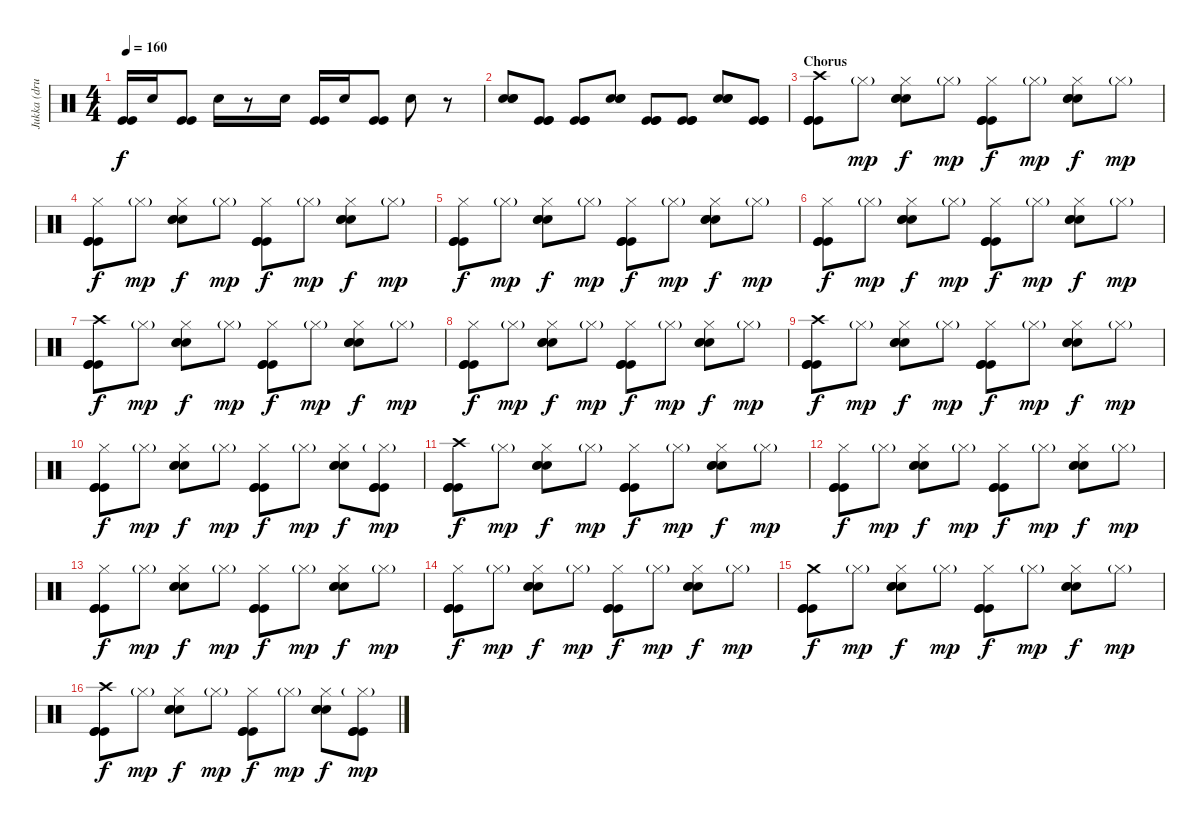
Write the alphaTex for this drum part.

\track ("Jukka (drums)" "Jukka (dru") {instrument percussion}
\staff {score}
\articulation defaults
\ts (4 4)
\tempo 160
\clef neutral
\ks c
("Kick (hit)" "Kick (hit)").16{dy f} "Electric Snare (hit)".16 ("Kick (hit)" "Kick (hit)").8 "Electric Snare (hit)".16 r.8 "Electric Snare (hit)".16 ("Kick (hit)" "Kick (hit)").16 "Electric Snare (hit)".16 ("Kick (hit)" "Kick (hit)").8 "Electric Snare (hit)".8 r.8 |
("Electric Snare (hit)" "Electric Snare (hit)" "Electric Snare (hit)").8{volume 14} ("Kick (hit)" "Kick (hit)" "Kick (hit)").8 ("Kick (hit)" "Kick (hit)" "Kick (hit)").8 ("Electric Snare (hit)" "Electric Snare (hit)" "Electric Snare (hit)").8 ("Kick (hit)" "Kick (hit)" "Kick (hit)").8 ("Kick (hit)" "Kick (hit)" "Kick (hit)").8 ("Electric Snare (hit)" "Electric Snare (hit)" "Electric Snare (hit)").8 ("Kick (hit)" "Kick (hit)" "Kick (hit)").8 |
\section ("" "Chorus")
("Crash high (hit)" "Kick (hit)" "Kick (hit)" "Kick (hit)").8 "Hi-Hat (closed)"{g}.8{dy mp} ("Hi-Hat (closed)" "Electric Snare (hit)" "Electric Snare (hit)" "Electric Snare (hit)").8{dy f} "Hi-Hat (closed)"{g}.8{dy mp} ("Hi-Hat (closed)" "Kick (hit)" "Kick (hit)" "Kick (hit)").8{dy f} "Hi-Hat (closed)"{g}.8{dy mp} ("Hi-Hat (closed)" "Electric Snare (hit)" "Electric Snare (hit)" "Electric Snare (hit)").8{dy f} "Hi-Hat (closed)"{g}.8{dy mp} |
("Hi-Hat (closed)" "Kick (hit)" "Kick (hit)" "Kick (hit)").8{dy f} "Hi-Hat (closed)"{g}.8{dy mp} ("Hi-Hat (closed)" "Electric Snare (hit)" "Electric Snare (hit)" "Electric Snare (hit)").8{dy f} "Hi-Hat (closed)"{g}.8{dy mp} ("Hi-Hat (closed)" "Kick (hit)" "Kick (hit)" "Kick (hit)").8{dy f} "Hi-Hat (closed)"{g}.8{dy mp} ("Hi-Hat (closed)" "Electric Snare (hit)" "Electric Snare (hit)" "Electric Snare (hit)").8{dy f} "Hi-Hat (closed)"{g}.8{dy mp} |
("Hi-Hat (closed)" "Kick (hit)" "Kick (hit)" "Kick (hit)").8{dy f} "Hi-Hat (closed)"{g}.8{dy mp} ("Hi-Hat (closed)" "Electric Snare (hit)" "Electric Snare (hit)" "Electric Snare (hit)").8{dy f} "Hi-Hat (closed)"{g}.8{dy mp} ("Hi-Hat (closed)" "Kick (hit)" "Kick (hit)" "Kick (hit)").8{dy f} "Hi-Hat (closed)"{g}.8{dy mp} ("Hi-Hat (closed)" "Electric Snare (hit)" "Electric Snare (hit)" "Electric Snare (hit)").8{dy f} "Hi-Hat (closed)"{g}.8{dy mp} |
("Hi-Hat (closed)" "Kick (hit)" "Kick (hit)" "Kick (hit)").8{dy f} "Hi-Hat (closed)"{g}.8{dy mp} ("Hi-Hat (closed)" "Electric Snare (hit)" "Electric Snare (hit)" "Electric Snare (hit)").8{dy f} "Hi-Hat (closed)"{g}.8{dy mp} ("Hi-Hat (closed)" "Kick (hit)" "Kick (hit)" "Kick (hit)").8{dy f} "Hi-Hat (closed)"{g}.8{dy mp} ("Hi-Hat (closed)" "Electric Snare (hit)" "Electric Snare (hit)" "Electric Snare (hit)").8{dy f} "Hi-Hat (closed)"{g}.8{dy mp} |
("Crash high (hit)" "Kick (hit)" "Kick (hit)" "Kick (hit)").8{dy f} "Hi-Hat (closed)"{g}.8{dy mp} ("Hi-Hat (closed)" "Electric Snare (hit)" "Electric Snare (hit)" "Electric Snare (hit)").8{dy f} "Hi-Hat (closed)"{g}.8{dy mp} ("Hi-Hat (closed)" "Kick (hit)" "Kick (hit)" "Kick (hit)").8{dy f} "Hi-Hat (closed)"{g}.8{dy mp} ("Hi-Hat (closed)" "Electric Snare (hit)" "Electric Snare (hit)" "Electric Snare (hit)").8{dy f} "Hi-Hat (closed)"{g}.8{dy mp} |
("Hi-Hat (closed)" "Kick (hit)" "Kick (hit)" "Kick (hit)").8{dy f} "Hi-Hat (closed)"{g}.8{dy mp} ("Hi-Hat (closed)" "Electric Snare (hit)" "Electric Snare (hit)" "Electric Snare (hit)").8{dy f} "Hi-Hat (closed)"{g}.8{dy mp} ("Hi-Hat (closed)" "Kick (hit)" "Kick (hit)" "Kick (hit)").8{dy f} "Hi-Hat (closed)"{g}.8{dy mp} ("Hi-Hat (closed)" "Electric Snare (hit)" "Electric Snare (hit)" "Electric Snare (hit)").8{dy f} "Hi-Hat (closed)"{g}.8{dy mp} |
("Crash high (hit)" "Kick (hit)" "Kick (hit)" "Kick (hit)").8{dy f} "Hi-Hat (closed)"{g}.8{dy mp} ("Hi-Hat (closed)" "Electric Snare (hit)" "Electric Snare (hit)" "Electric Snare (hit)").8{dy f} "Hi-Hat (closed)"{g}.8{dy mp} ("Hi-Hat (closed)" "Kick (hit)" "Kick (hit)" "Kick (hit)").8{dy f} "Hi-Hat (closed)"{g}.8{dy mp} ("Hi-Hat (closed)" "Electric Snare (hit)" "Electric Snare (hit)" "Electric Snare (hit)").8{dy f} "Hi-Hat (closed)"{g}.8{dy mp} |
("Hi-Hat (closed)" "Kick (hit)" "Kick (hit)" "Kick (hit)").8{dy f} "Hi-Hat (closed)"{g}.8{dy mp} ("Hi-Hat (closed)" "Electric Snare (hit)" "Electric Snare (hit)" "Electric Snare (hit)").8{dy f} "Hi-Hat (closed)"{g}.8{dy mp} ("Hi-Hat (closed)" "Kick (hit)" "Kick (hit)" "Kick (hit)").8{dy f} "Hi-Hat (closed)"{g}.8{dy mp} ("Hi-Hat (closed)" "Electric Snare (hit)" "Electric Snare (hit)" "Electric Snare (hit)").8{dy f} ("Hi-Hat (closed)"{g} "Kick (hit)" "Kick (hit)" "Kick (hit)").8{dy mp} |
("Crash high (hit)" "Kick (hit)" "Kick (hit)" "Kick (hit)").8{dy f} "Hi-Hat (closed)"{g}.8{dy mp} ("Hi-Hat (closed)" "Electric Snare (hit)" "Electric Snare (hit)" "Electric Snare (hit)").8{dy f} "Hi-Hat (closed)"{g}.8{dy mp} ("Hi-Hat (closed)" "Kick (hit)" "Kick (hit)" "Kick (hit)").8{dy f} "Hi-Hat (closed)"{g}.8{dy mp} ("Hi-Hat (closed)" "Electric Snare (hit)" "Electric Snare (hit)" "Electric Snare (hit)").8{dy f} "Hi-Hat (closed)"{g}.8{dy mp} |
("Hi-Hat (closed)" "Kick (hit)" "Kick (hit)" "Kick (hit)").8{dy f} "Hi-Hat (closed)"{g}.8{dy mp} ("Hi-Hat (closed)" "Electric Snare (hit)" "Electric Snare (hit)" "Electric Snare (hit)").8{dy f} "Hi-Hat (closed)"{g}.8{dy mp} ("Hi-Hat (closed)" "Kick (hit)" "Kick (hit)" "Kick (hit)").8{dy f} "Hi-Hat (closed)"{g}.8{dy mp} ("Hi-Hat (closed)" "Electric Snare (hit)" "Electric Snare (hit)" "Electric Snare (hit)").8{dy f} "Hi-Hat (closed)"{g}.8{dy mp} |
("Hi-Hat (closed)" "Kick (hit)" "Kick (hit)" "Kick (hit)").8{dy f} "Hi-Hat (closed)"{g}.8{dy mp} ("Hi-Hat (closed)" "Electric Snare (hit)" "Electric Snare (hit)" "Electric Snare (hit)").8{dy f} "Hi-Hat (closed)"{g}.8{dy mp} ("Hi-Hat (closed)" "Kick (hit)" "Kick (hit)" "Kick (hit)").8{dy f} "Hi-Hat (closed)"{g}.8{dy mp} ("Hi-Hat (closed)" "Electric Snare (hit)" "Electric Snare (hit)" "Electric Snare (hit)").8{dy f} "Hi-Hat (closed)"{g}.8{dy mp} |
("Hi-Hat (closed)" "Kick (hit)" "Kick (hit)" "Kick (hit)").8{dy f} "Hi-Hat (closed)"{g}.8{dy mp} ("Hi-Hat (closed)" "Electric Snare (hit)" "Electric Snare (hit)" "Electric Snare (hit)").8{dy f} "Hi-Hat (closed)"{g}.8{dy mp} ("Hi-Hat (closed)" "Kick (hit)" "Kick (hit)" "Kick (hit)").8{dy f} "Hi-Hat (closed)"{g}.8{dy mp} ("Hi-Hat (closed)" "Electric Snare (hit)" "Electric Snare (hit)" "Electric Snare (hit)").8{dy f} "Hi-Hat (closed)"{g}.8{dy mp} |
("Crash medium (hit)" "Kick (hit)" "Kick (hit)" "Kick (hit)").8{dy f} "Hi-Hat (closed)"{g}.8{dy mp} ("Hi-Hat (closed)" "Electric Snare (hit)" "Electric Snare (hit)" "Electric Snare (hit)").8{dy f} "Hi-Hat (closed)"{g}.8{dy mp} ("Hi-Hat (closed)" "Kick (hit)" "Kick (hit)" "Kick (hit)").8{dy f} "Hi-Hat (closed)"{g}.8{dy mp} ("Hi-Hat (closed)" "Electric Snare (hit)" "Electric Snare (hit)" "Electric Snare (hit)").8{dy f} "Hi-Hat (closed)"{g}.8{dy mp} |
("Crash high (hit)" "Kick (hit)" "Kick (hit)" "Kick (hit)").8{dy f} "Hi-Hat (closed)"{g}.8{dy mp} ("Hi-Hat (closed)" "Electric Snare (hit)" "Electric Snare (hit)" "Electric Snare (hit)").8{dy f} "Hi-Hat (closed)"{g}.8{dy mp} ("Hi-Hat (closed)" "Kick (hit)" "Kick (hit)" "Kick (hit)").8{dy f} "Hi-Hat (closed)"{g}.8{dy mp} ("Hi-Hat (closed)" "Electric Snare (hit)" "Electric Snare (hit)" "Electric Snare (hit)").8{dy f} ("Hi-Hat (closed)"{g} "Kick (hit)" "Kick (hit)" "Kick (hit)").8{dy mp}
